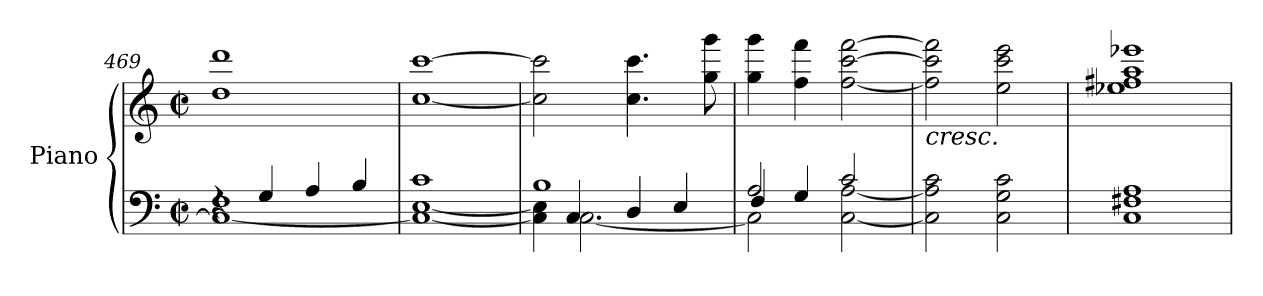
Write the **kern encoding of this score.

**kern	**kern
*part1	*part1
*staff2	*staff1
*I"Piano	*
*I'Pno	*
!!LO:LB:g=z
*clefF4	*clefG2
*k[]	*k[]
*M4/4	*M4/4
*met(c|)	*met(c|)
=469	=469
*^	*
4rF	1C_ 1F	1dd 1ddd
4G/	.	.
4A/	.	.
4B/	.	.
=470	=470	=470
1c	1C_ [1E	[1cc [1ccc
=471	=471	=471
*	*^	*
1B	4C\] 4E\]	4reyy	2cc\] 2ccc\]
.	[2.C\	4C/	.
.	.	4D/	4.cc\ 4.ccc\
.	.	4E/	.
.	.	.	8gg\ 8ggg\
=472	=472	=472	=472
2A/	2C\]	4F/	4gg\ 4ggg\
.	.	4G/	4ff\ 4fff\
2c/	[2C\ [2A\	2rcyy	[2ff\ [2ccc\ [2fff\
=473	=473	=473	=473
!	!	!	!LO:TX:b:i:t=cresc.
*v	*v	*v	*
2C\] 2A\] 2c\	2ff\] 2ccc\] 2fff\]
2C\ 2G\ 2c\	2ee\ 2ccc\ 2eee\
=474	=474
1C 1F#X 1A	1ee-X 1ff#X 1aa 1eee-X
=	=
*-	*-
